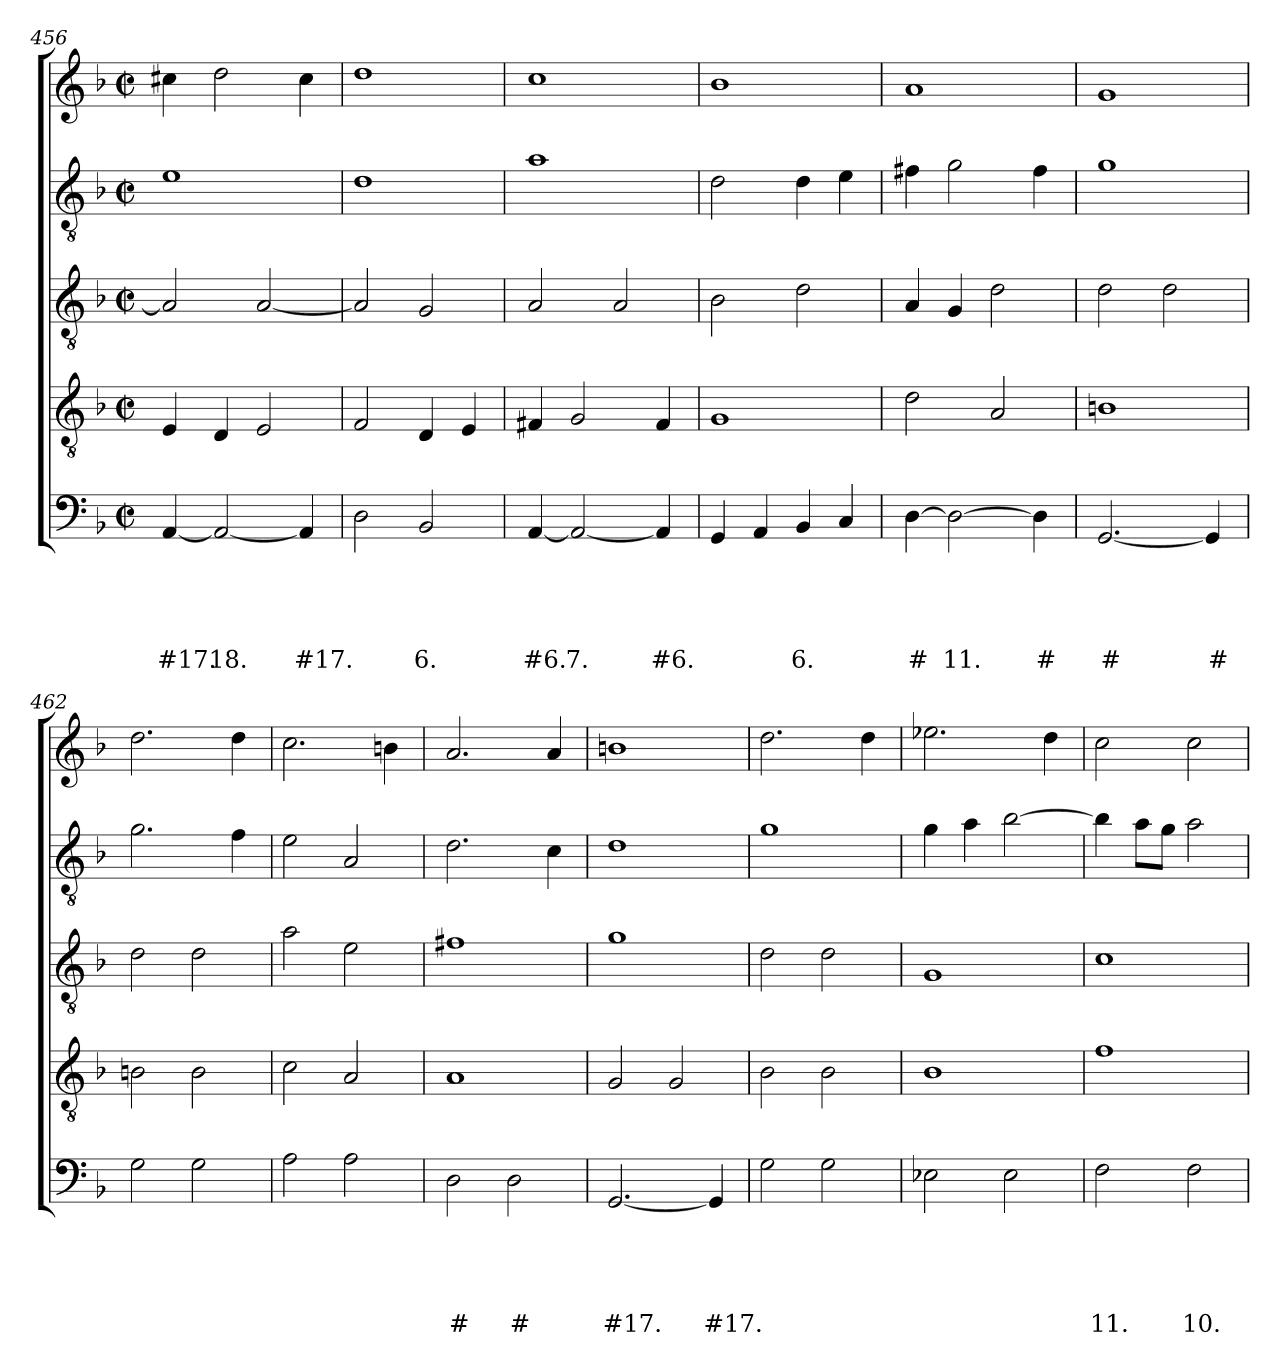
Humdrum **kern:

**kern	**text	**text	**text	**text	**text	**kern	**kern	**kern	**kern
*part5	*part5	*part5	*part5	*part5	*part5	*part4	*part3	*part2	*part1
*staff5	*staff5	*staff5	*staff5	*staff5	*staff5	*staff4	*staff3	*staff2	*staff1
*clefF4	*	*	*	*	*	*clefGv2	*clefGv2	*clefGv2	*clefG2
*k[b-]	*	*	*	*	*	*k[b-]	*k[b-]	*k[b-]	*k[b-]
*F:	*	*	*	*	*	*F:	*F:	*F:	*F:
*M2/2	*	*	*	*	*	*M2/2	*M2/2	*M2/2	*M2/2
*met(c|)	*	*	*	*	*	*met(c|)	*met(c|)	*met(c|)	*met(c|)
=456	=456	=456	=456	=456	=456	=456	=456	=456	=456
[4AA/	.	.	.	.	#17.	4E/	2A/]	1e	4cc#X\
2AA/_	.	.	.	.	18.	4D/	.	.	2dd\
.	.	.	.	.	.	2E/	[2A/	.	.
4AA/]	.	.	.	.	#17.	.	.	.	4cc#\
=457	=457	=457	=457	=457	=457	=457	=457	=457	=457
2D\	.	.	.	.	.	2F/	2A/]	1d	1dd
2BB-/	.	.	.	.	6.	4D/	2G/	.	.
.	.	.	.	.	.	4E/	.	.	.
=458	=458	=458	=458	=458	=458	=458	=458	=458	=458
[4AA/	.	.	.	.	#6.	4F#X/	2A/	1a	1cc
2AA/_	.	.	.	.	7.	2G/	.	.	.
.	.	.	.	.	.	.	2A/	.	.
4AA/]	.	.	.	.	#6.	4F#/	.	.	.
!!LO:LB:g=z
=459	=459	=459	=459	=459	=459	=459	=459	=459	=459
4GG/	.	.	.	.	.	1G	2B-\	2d\	1b-
4AA/	.	.	.	.	.	.	.	.	.
4BB-/	.	.	.	.	6.	.	2d\	4d\	.
4C/	.	.	.	.	.	.	.	4e\	.
=460	=460	=460	=460	=460	=460	=460	=460	=460	=460
[4D\	.	.	.	.	#	2d\	4A/	4f#X\	1a
2D\_	.	.	.	.	11.	.	4G/	2g\	.
.	.	.	.	.	.	2A/	2d\	.	.
4D\]	.	.	.	.	#	.	.	4f#\	.
=461	=461	=461	=461	=461	=461	=461	=461	=461	=461
[2.GG/	.	.	.	.	#	1Bn	2d\	1g	1g
.	.	.	.	.	.	.	2d\	.	.
4GG/]	.	.	.	.	#	.	.	.	.
=462	=462	=462	=462	=462	=462	=462	=462	=462	=462
2G\	.	.	.	.	.	2Bn\	2d\	2.g\	2.dd\
2G\	.	.	.	.	.	2B\	2d\	.	.
.	.	.	.	.	.	.	.	4f\	4dd\
=463	=463	=463	=463	=463	=463	=463	=463	=463	=463
2A\	.	.	.	.	.	2c\	2a\	2e\	2.cc\
2A\	.	.	.	.	.	2A/	2e\	2A/	.
.	.	.	.	.	.	.	.	.	4bn\
=464	=464	=464	=464	=464	=464	=464	=464	=464	=464
2D\	.	.	.	.	#	1A	1f#X	2.d\	2.a/
2D\	.	.	.	.	#	.	.	.	.
.	.	.	.	.	.	.	.	4c\	4a/
=465	=465	=465	=465	=465	=465	=465	=465	=465	=465
[2.GG/	.	.	.	.	#17.	2G/	1g	1d	1bn
.	.	.	.	.	.	2G/	.	.	.
4GG/]	.	.	.	.	#17.	.	.	.	.
=466	=466	=466	=466	=466	=466	=466	=466	=466	=466
2G\	.	.	.	.	.	2B-\	2d\	1g	2.dd\
2G\	.	.	.	.	.	2B-\	2d\	.	.
.	.	.	.	.	.	.	.	.	4dd\
=467	=467	=467	=467	=467	=467	=467	=467	=467	=467
2E-X\	.	.	.	.	.	1B-	1G	4g\	2.ee-X\
.	.	.	.	.	.	.	.	4a\	.
2E-\	.	.	.	.	.	.	.	[2b-\	.
.	.	.	.	.	.	.	.	.	4dd\
=468	=468	=468	=468	=468	=468	=468	=468	=468	=468
2F\	.	.	.	.	11.	1f	1c	4b-\]	2cc\
.	.	.	.	.	.	.	.	8a\L	.
.	.	.	.	.	.	.	.	8g\J	.
2F\	.	.	.	.	10.	.	.	2a\	2cc\
=	=	=	=	=	=	=	=	=	=
*-	*-	*-	*-	*-	*-	*-	*-	*-	*-
